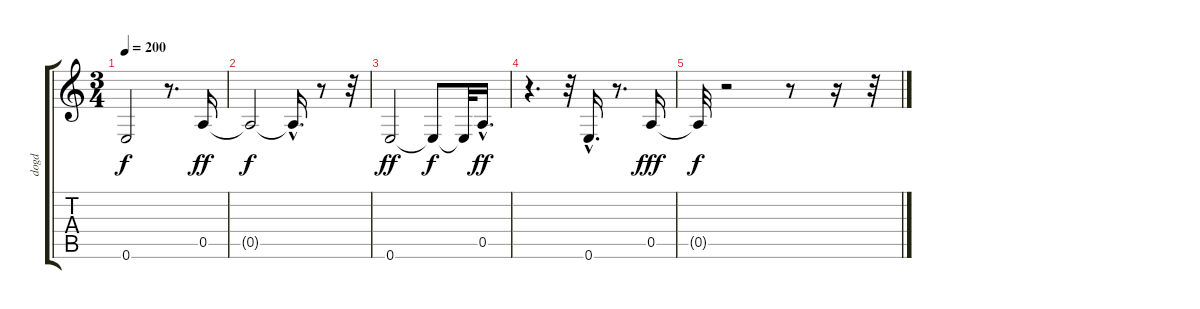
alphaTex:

\track ("dogd" "dogd") {instrument acousticbass}
\staff {score tabs}
\tuning (E4 B3 G3 D3 A2 E2) {hide}
\ts (3 4)
\tempo 200
\clef g2
\ks c
0.6{t}.2{dy f} r.8{d} 0.5.16{dy ff} |
0.5{t}.2{dy f} 0.5{hac t}.16{d} r.8 r.32 |
0.6.2{dy ff} 0.6{t}.8{dy f} 0.6{t}.32 0.5{hac}.16{d dy ff} |
r.4{d} r.32 0.6{hac}.16{d} r.8{d} 0.5.16{dy fff} |
0.5{t}.32{dy f} r.2 r.8 r.16 r.32
